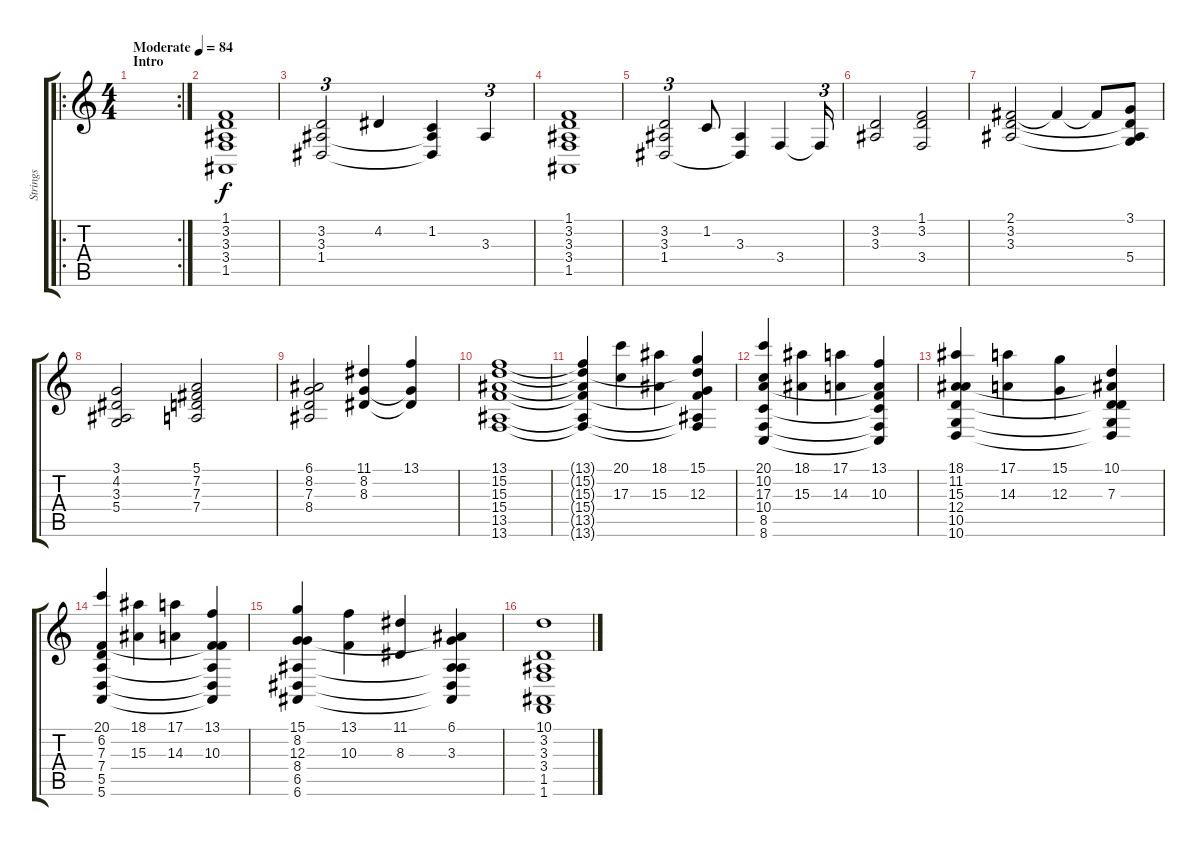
\track ("Strings" "Strings") {instrument stringensemble1}
\staff {score tabs}
\tuning (E4 B3 G3 D3 A2 E2) {hide}
\ro
\rc 2
\ts (4 4)
\section ("" "Intro")
\tempo (84 "Moderate")
\clef g2
\ks c
|
(1.1 3.2 3.3 3.4 1.5).1 |
(3.2 3.3 1.4).2{tu (3 2)} 4.2.4 (1.2 3.3{t} 1.4{t}).4 3.3.4{tu (3 2)} |
(1.1 3.2 3.3 3.4 1.5).1 |
(3.2 3.3 1.4).2{tu (3 2)} 1.2.8 (3.3 1.4{t}).4 3.4.4 3.4{t}.16{tu (3 2)} |
(3.2 3.3).2 (1.1 3.2 3.4).2 |
(2.1 3.2 3.3).2 2.1{t}.4 2.1{t}.8 (3.1 3.2{t} 3.3{t} 5.4).8 |
(3.1 4.2 3.3 5.4).2 (5.1 7.2 7.3 7.4).2 |
(6.1 8.2 7.3 8.4).2 (11.1 8.2 8.3).4 (13.1 8.2{t} 8.3{t}).4 |
(13.1 15.2 15.3 15.4 13.5 13.6).1 |
(13.1{t} 15.2{t} 15.3{t} 15.4{t} 13.5{t} 13.6{t}).4 (20.1 17.3).4 (18.1 15.3).4 (15.1 15.2{t} 12.3 15.4{t} 13.5{t} 13.6{t}).4 |
(20.1 10.2 17.3 10.4 8.5 8.6).4 (18.1 15.3).4 (17.1 14.3).4 (13.1 10.2{t} 10.3 10.4{t} 8.5{t} 8.6{t}).4 |
(18.1 11.2 15.3 12.4 10.5 10.6).4 (17.1 14.3).4 (15.1 12.3).4 (10.1 11.2{t} 7.3 12.4{t} 10.5{t} 10.6{t}).4 |
(20.1 6.2 7.3 7.4 5.5 5.6).4 (18.1 15.3).4 (17.1 14.3).4 (13.1 6.2{t} 10.3 7.4{t} 5.5{t} 5.6{t}).4 |
(15.1 8.2 12.3 8.4 6.5 6.6).4 (13.1 10.3).4 (11.1 8.3).4 (6.1 8.2{t} 3.3 8.4{t} 6.5{t} 6.6{t}).4 |
(10.1 3.2 3.3 3.4 1.5 1.6).1
